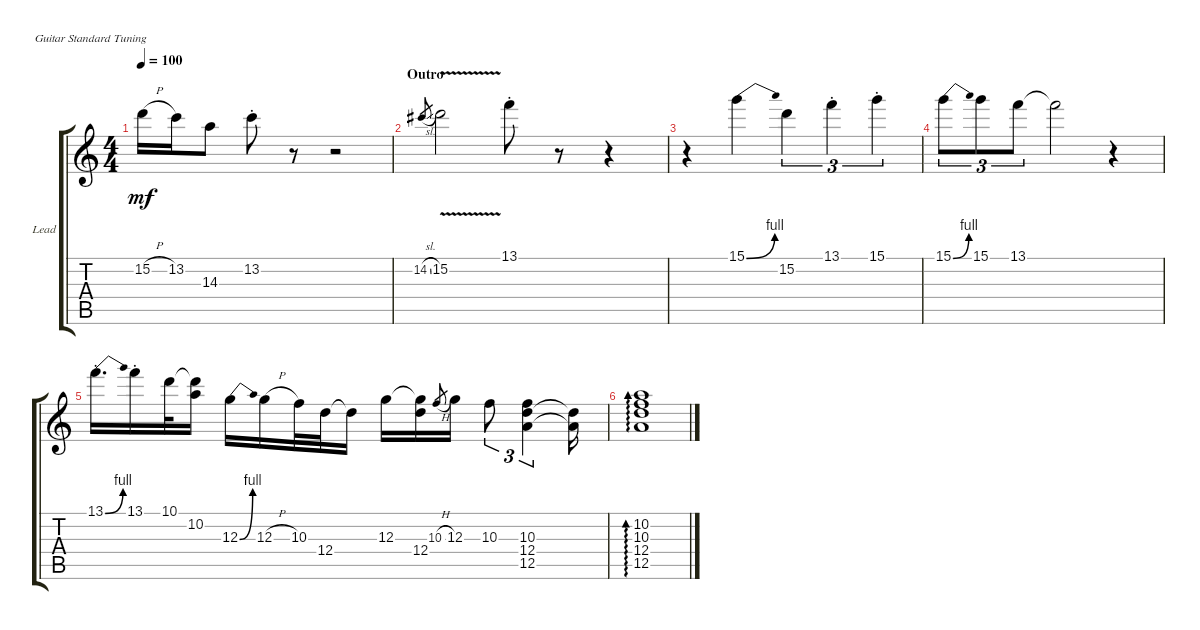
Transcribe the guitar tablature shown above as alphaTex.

\bracketExtendMode groupsimilarinstruments
\firstSystemTrackNameOrientation horizontal
\otherSystemsTrackNameOrientation horizontal
\track ("Lead Guitar" "Lead") {instrument overdrivenguitar}
\staff {score tabs}
\tuning (E4 B3 G3 D3 A2 E2)
\ts (4 4)
\tempo 100
\clef g2
\ks c
15.2{h}.16{dy mf} 13.2.16 14.3.8 13.2{st}.8 r.8 r.2 |
\section ("" "Outro")
14.2{sl}.8{gr} 15.2{v}.2 13.1{st}.8 r.8 r.4 |
r.4 15.1{be (bend 0 0 15.6 4)}.4 15.2.4{tu (3 2)} 13.1{st}.4{tu (3 2)} 15.1{st}.4{tu (3 2)} |
15.1{be (bend 0 0 13.2 4)}.8{tu (3 2)} 15.1.8{tu (3 2)} 13.1.8{tu (3 2)} 13.1{t}.2 r.4 |
13.1{be (bend 0 0 28.2 4) st}.16{d} 13.1{st}.16 10.1.32 (10.2 10.1{t}).16 12.3{be (bend 0 0 7.8 4)}.16 12.3{h}.16 10.3.32 12.4.32 12.4{t}.16 12.3.16 (12.4 12.3{t}).16 10.3{h}.8{gr} 12.3.16 10.3.8{tu (3 2)} (12.4 12.5 10.3).4{tu (3 2)} (12.5{t} 12.4{t}).16 |
(10.3 12.4 12.5 10.2).1{ad 0}
